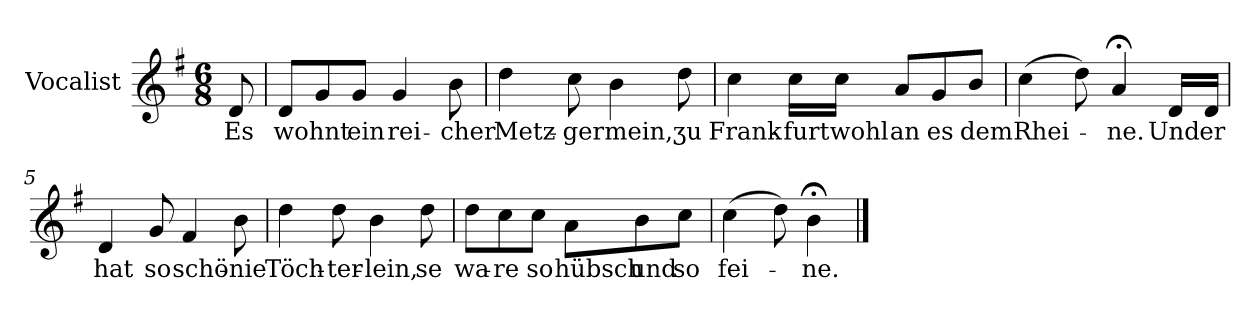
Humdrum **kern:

**kern	**text
*part1	*part1
*staff1	*staff1
*I"Vocalist	*
*k[f#]	*
*G:	*
*M6/8	*
=	=
8d	Es
=1	=1
8dL	wohnt
8g	.
8gJ	ein
4g	rei-
8b	-cher
=2	=2
4dd	Metz-
8cc	-ger
4b	mein,
8dd	ʒu
=3	=3
4cc	Frank-
16ccLL	-furt
16ccJJ	wohl
8aL	an
8g	es
8bJ	dem
=4	=4
(4cc	Rhei-
8dd)	.
4a;<	-ne.
16dLL	Und
16dJJ	er
=5	=5
4d	hat
8g	so
4f#	schö-
8b	-nie
=6	=6
4dd	Töch-
8dd	-ter-
4b	-lein,
8dd	se
=7	=7
8ddL	wa-
8cc	-re
8ccJ	so
8aL	hübsch
8b	und
8ccJ	so
=8	=8
(4cc	fei-
8dd)	.
4b;<	-ne.
==	==
*-	*-
